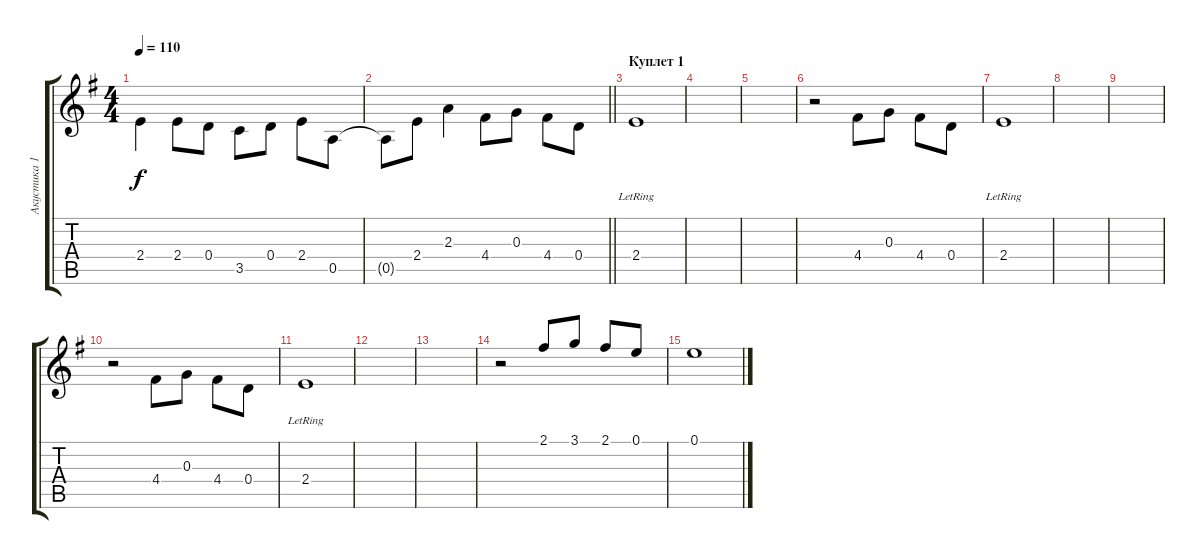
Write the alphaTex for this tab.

\track ("Акустика 1" "Акустика 1") {instrument acousticguitarsteel}
\staff {score tabs}
\tuning (E4 B3 G3 D3 A2 E2) {hide}
\ts (4 4)
\tempo 110
\clef g2
\ks eminor
2.4.4{dy f beam Down} 2.4.8{beam Down} 0.4.8{beam Down} 3.5.8{beam Down} 0.4.8{beam Down} 2.4.8{beam Down} 0.5.8{beam Down} |
\barLineRight lightlight
0.5{t}.8{beam Down} 2.4.8{beam Down} 2.3.4{beam Down} 4.4.8{beam Down} 0.3.8{beam Down} 4.4.8{beam Down} 0.4.8{beam Down} |
\section ("" "Куплет 1")
2.4{lr}.1 |
|
|
r.2 4.4.8{beam Down} 0.3.8{beam Down} 4.4.8{beam Down} 0.4.8{beam Down} |
2.4{lr}.1 |
|
|
r.2 4.4.8{beam Down} 0.3.8{beam Down} 4.4.8{beam Down} 0.4.8{beam Down} |
2.4{lr}.1 |
|
|
r.2 2.1.8{beam Up} 3.1.8{beam Up} 2.1.8{beam Up} 0.1.8{beam Up} |
0.1.1
